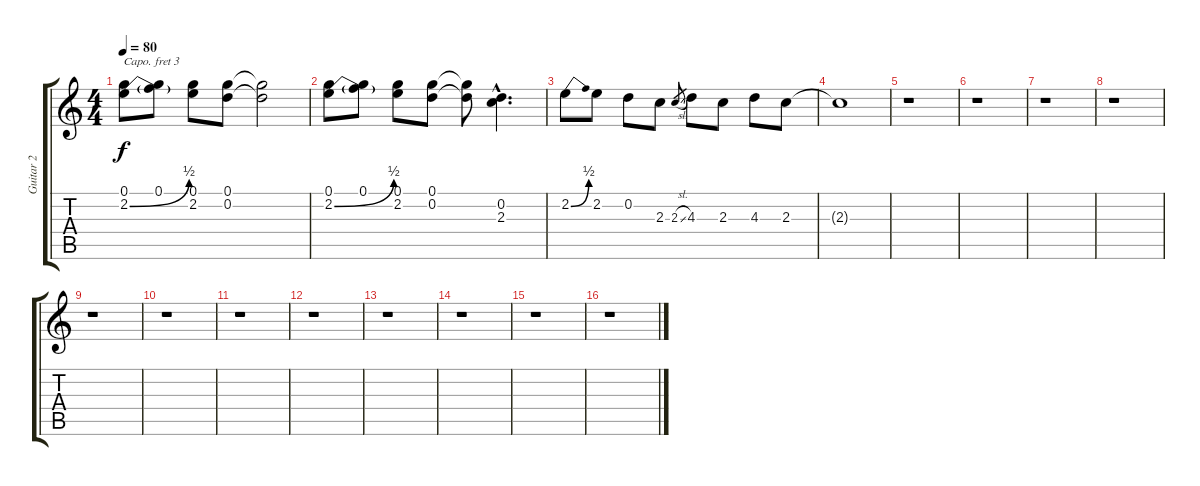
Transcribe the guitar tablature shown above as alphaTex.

\track ("Guitar 2" "Guitar 2") {instrument distortionguitar}
\staff {score tabs}
\capo 3
\tuning (E4 B3 G3 D3 A2 E2) {hide}
\ts (4 4)
\tempo 80
\clef g2
\ks c
(0.1 2.2{be (bend 0 0 60 2)}).8{dy f} (0.1 2.2{t}).8 (0.1 2.2).8 (0.1 0.2).8 (0.1{t} 0.2{t}).2 |
(0.1 2.2{be (bend 0 0 60 2)}).8 (0.1 2.2{t}).8 (0.1 2.2).8 (0.1 0.2).8 (0.1{t} 0.2{t}).8 (0.2{hac} 2.3{hac}).4{d} |
2.2{be (bend 0 0 60 2)}.8 2.2.8 0.2.8 2.3.8 2.3{sl}.8{gr} 4.3.8 2.3.8 4.3.8 2.3.8 |
2.3{t}.1 |
r.1 |
r.1 |
r.1 |
r.1 |
r.1 |
r.1 |
r.1 |
r.1 |
r.1 |
r.1 |
r.1 |
r.1
